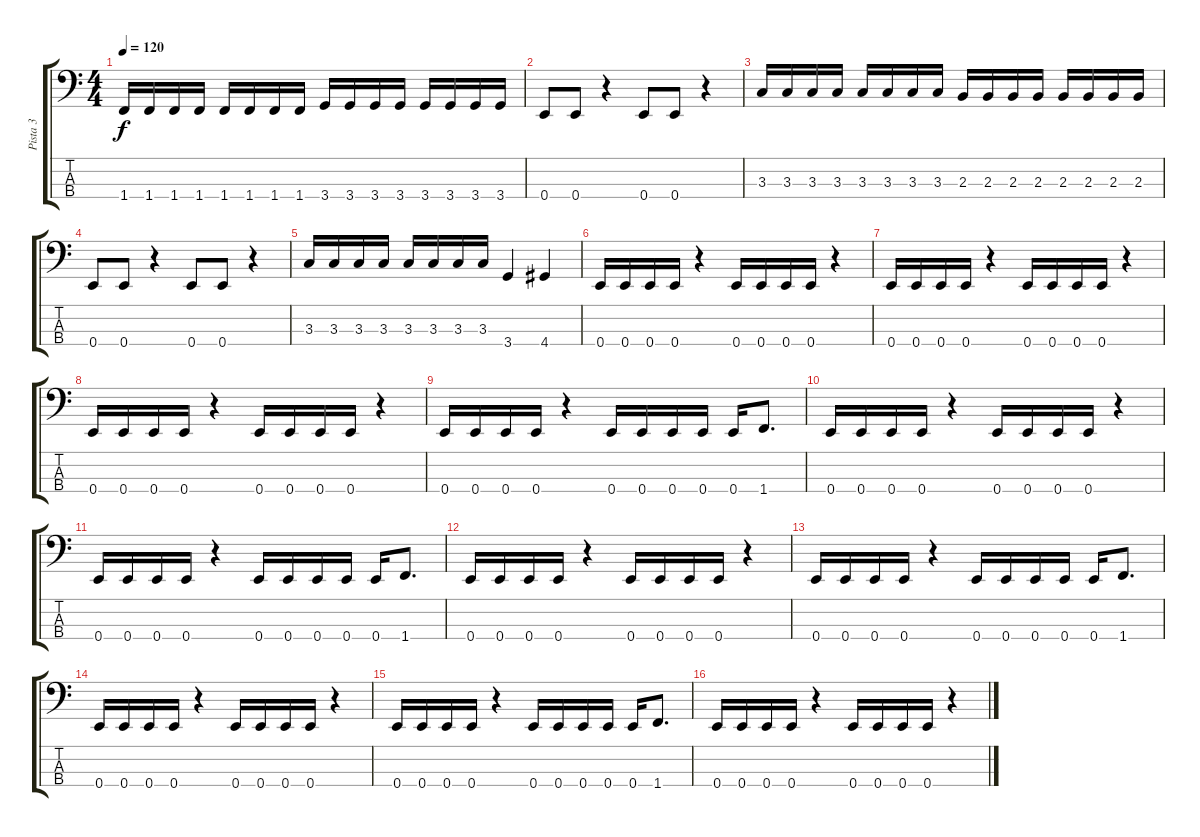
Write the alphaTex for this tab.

\track ("Pista 3" "Pista 3") {instrument electricbasspick}
\staff {score tabs}
\tuning (G2 D2 A1 E1) {hide}
\ts (4 4)
\tempo 120
\clef f4
\ks c
1.4.16{dy f} 1.4.16 1.4.16 1.4.16 1.4.16 1.4.16 1.4.16 1.4.16 3.4.16 3.4.16 3.4.16 3.4.16 3.4.16 3.4.16 3.4.16 3.4.16 |
0.4.8 0.4.8 r.4 0.4.8 0.4.8 r.4 |
3.3.16 3.3.16 3.3.16 3.3.16 3.3.16 3.3.16 3.3.16 3.3.16 2.3.16 2.3.16 2.3.16 2.3.16 2.3.16 2.3.16 2.3.16 2.3.16 |
0.4.8 0.4.8 r.4 0.4.8 0.4.8 r.4 |
3.3.16 3.3.16 3.3.16 3.3.16 3.3.16 3.3.16 3.3.16 3.3.16 3.4.4 4.4.4 |
0.4.16 0.4.16 0.4.16 0.4.16 r.4 0.4.16 0.4.16 0.4.16 0.4.16 r.4 |
0.4.16 0.4.16 0.4.16 0.4.16 r.4 0.4.16 0.4.16 0.4.16 0.4.16 r.4 |
0.4.16 0.4.16 0.4.16 0.4.16 r.4 0.4.16 0.4.16 0.4.16 0.4.16 r.4 |
0.4.16 0.4.16 0.4.16 0.4.16 r.4 0.4.16 0.4.16 0.4.16 0.4.16 0.4.16 1.4.8{d} |
0.4.16 0.4.16 0.4.16 0.4.16 r.4 0.4.16 0.4.16 0.4.16 0.4.16 r.4 |
0.4.16 0.4.16 0.4.16 0.4.16 r.4 0.4.16 0.4.16 0.4.16 0.4.16 0.4.16 1.4.8{d} |
0.4.16 0.4.16 0.4.16 0.4.16 r.4 0.4.16 0.4.16 0.4.16 0.4.16 r.4 |
0.4.16 0.4.16 0.4.16 0.4.16 r.4 0.4.16 0.4.16 0.4.16 0.4.16 0.4.16 1.4.8{d} |
0.4.16 0.4.16 0.4.16 0.4.16 r.4 0.4.16 0.4.16 0.4.16 0.4.16 r.4 |
0.4.16 0.4.16 0.4.16 0.4.16 r.4 0.4.16 0.4.16 0.4.16 0.4.16 0.4.16 1.4.8{d} |
0.4.16 0.4.16 0.4.16 0.4.16 r.4 0.4.16 0.4.16 0.4.16 0.4.16 r.4
